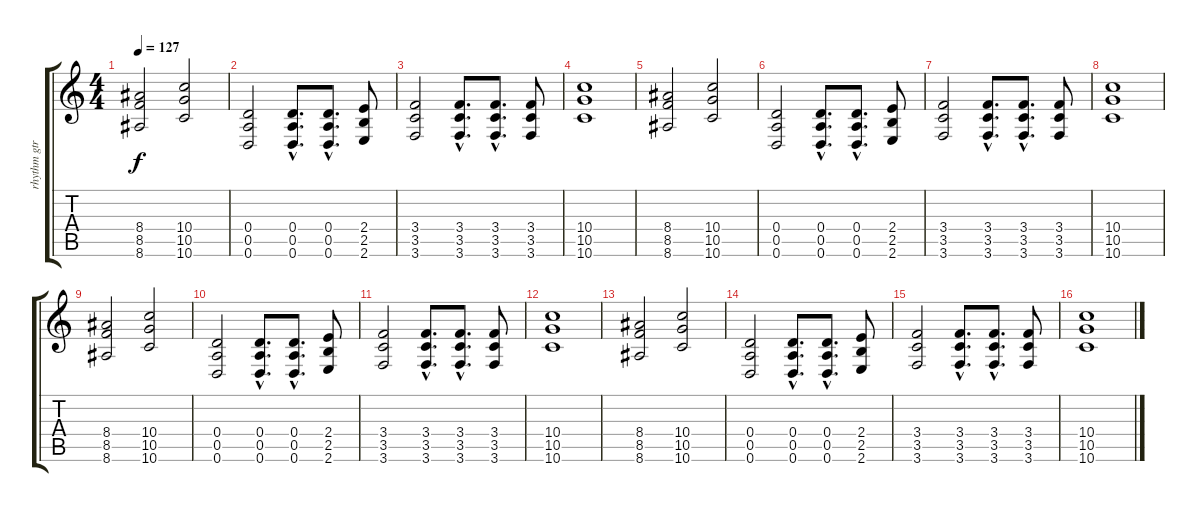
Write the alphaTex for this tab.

\track ("rhythm gtr" "rhythm gtr") {instrument distortionguitar}
\staff {score tabs}
\tuning (E4 B3 G3 D3 A2 D2) {hide}
\ts (4 4)
\tempo 127
\clef g2
\ks c
(8.4 8.5 8.6).2{dy f} (10.4 10.5 10.6).2 |
(0.4 0.5 0.6).2 (0.4{hac} 0.5{hac} 0.6{hac}).8{d} (0.4{hac} 0.5{hac} 0.6{hac}).8{d} (2.4 2.5 2.6).8 |
(3.4 3.5 3.6).2 (3.4{hac} 3.5{hac} 3.6{hac}).8{d} (3.4{hac} 3.5{hac} 3.6{hac}).8{d} (3.4 3.5 3.6).8 |
(10.4 10.5 10.6).1 |
(8.4 8.5 8.6).2 (10.4 10.5 10.6).2 |
(0.4 0.5 0.6).2 (0.4{hac} 0.5{hac} 0.6{hac}).8{d} (0.4{hac} 0.5{hac} 0.6{hac}).8{d} (2.4 2.5 2.6).8 |
(3.4 3.5 3.6).2 (3.4{hac} 3.5{hac} 3.6{hac}).8{d} (3.4{hac} 3.5{hac} 3.6{hac}).8{d} (3.4 3.5 3.6).8 |
(10.4 10.5 10.6).1 |
(8.4 8.5 8.6).2 (10.4 10.5 10.6).2 |
(0.4 0.5 0.6).2 (0.4{hac} 0.5{hac} 0.6{hac}).8{d} (0.4{hac} 0.5{hac} 0.6{hac}).8{d} (2.4 2.5 2.6).8 |
(3.4 3.5 3.6).2 (3.4{hac} 3.5{hac} 3.6{hac}).8{d} (3.4{hac} 3.5{hac} 3.6{hac}).8{d} (3.4 3.5 3.6).8 |
(10.4 10.5 10.6).1 |
(8.4 8.5 8.6).2 (10.4 10.5 10.6).2 |
(0.4 0.5 0.6).2 (0.4{hac} 0.5{hac} 0.6{hac}).8{d} (0.4{hac} 0.5{hac} 0.6{hac}).8{d} (2.4 2.5 2.6).8 |
(3.4 3.5 3.6).2 (3.4{hac} 3.5{hac} 3.6{hac}).8{d} (3.4{hac} 3.5{hac} 3.6{hac}).8{d} (3.4 3.5 3.6).8 |
(10.4 10.5 10.6).1
